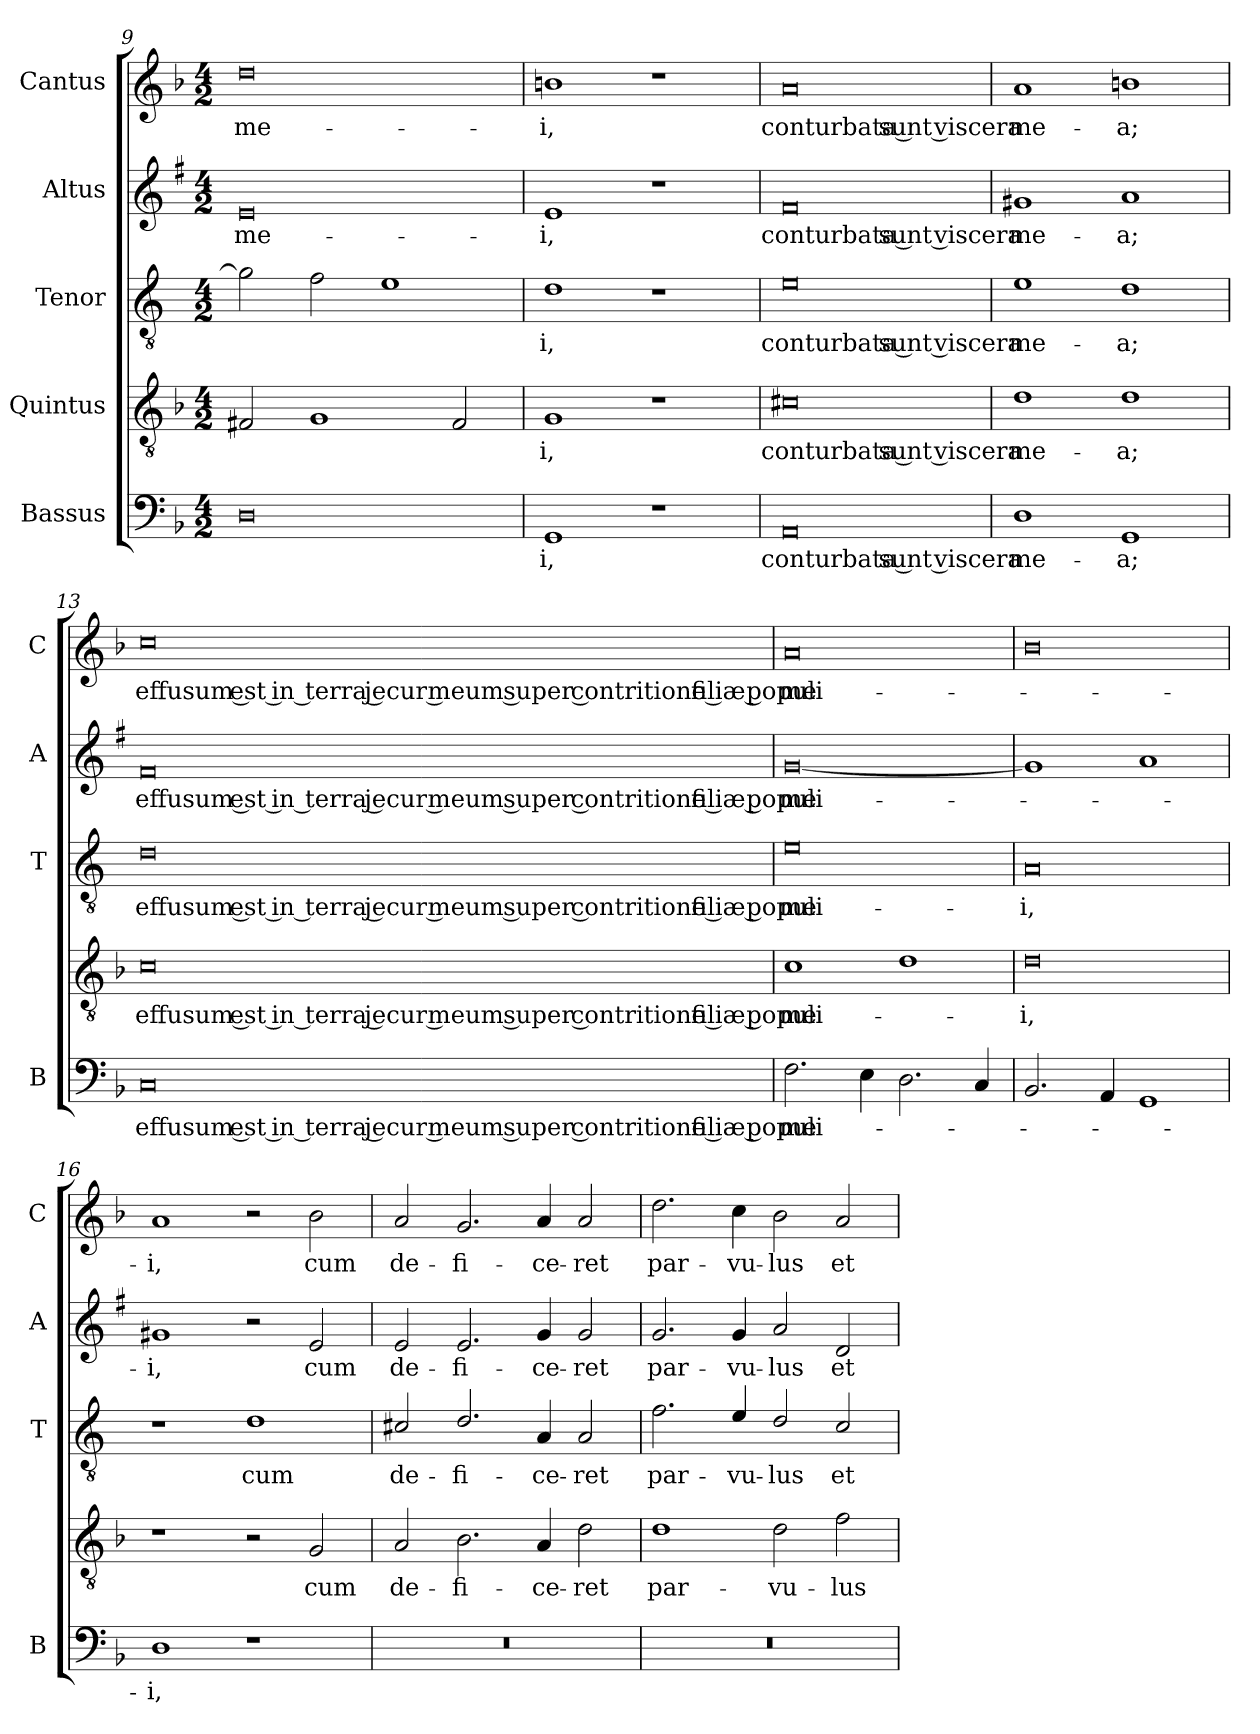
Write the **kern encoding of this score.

**kern	**text	**kern	**text	**kern	**text	**kern	**text	**kern	**text
*part5	*part5	*part4	*part4	*part3	*part3	*part2	*part2	*part1	*part1
*staff5	*staff5	*staff4	*staff4	*staff3	*staff3	*staff2	*staff2	*staff1	*staff1
*I"Bassus	*	*I"Quintus	*	*I"Tenor	*	*I"Altus	*	*I"Cantus	*
*I'B	*	*	*	*I'T	*	*I'A	*	*I'C	*
*clefF4	*	*clefGv2	*	*clefGv2	*	*clefG2	*	*clefG2	*
*	*	*	*	*ITrd4c7	*	*ITrd1c2	*	*	*
*k[b-]	*	*k[b-]	*	*k[b-]	*	*k[b-]	*	*k[b-]	*
*F:	*	*F:	*	*F:	*	*F:	*	*F:	*
*M4/2	*	*M4/2	*	*M4/2	*	*M4/2	*	*M4/2	*
=9	=9	=9	=9	=9	=9	=9	=9	=9	=9
!	!	!	!	!	!	!	!LO:LY:b	!	!LO:LY:b
0D	.	2F#X/	.	2c\]	.	0d	me-	0dd	me-
.	.	1G	.	2B-\	.	.	.	.	.
.	.	.	.	1A	.	.	.	.	.
.	.	2F#/	.	.	.	.	.	.	.
=10	=10	=10	=10	=10	=10	=10	=10	=10	=10
!	!LO:LY:b	!	!LO:LY:b	!	!LO:LY:b	!	!LO:LY:b	!	!LO:LY:b
1GG	-i,	1G	-i,	1G	-i,	1d	-i,	1bn	-i,
1r	.	1r	.	1r	.	1r	.	1r	.
!!LO:PB:g=z
=11	=11	=11	=11	=11	=11	=11	=11	=11	=11
!	!LO:LY:b	!	!LO:LY:b	!	!LO:LY:b	!	!LO:LY:b	!	!LO:LY:b
0AA	conturbata sunt viscera	0c#X	conturbata sunt viscera	0A	conturbata sunt viscera	0e	conturbata sunt viscera	0a	conturbata sunt viscera
=12	=12	=12	=12	=12	=12	=12	=12	=12	=12
!	!LO:LY:b	!	!LO:LY:b	!	!LO:LY:b	!	!LO:LY:b	!	!LO:LY:b
1D	me-	1d	me-	1A	me-	1f#X	me-	1a	me-
!	!LO:LY:b	!	!LO:LY:b	!	!LO:LY:b	!	!LO:LY:b	!	!LO:LY:b
1GG	-a;	1d	-a;	1G	-a;	1g	-a;	1bn	-a;
=13	=13	=13	=13	=13	=13	=13	=13	=13	=13
!	!LO:LY:b	!	!LO:LY:b	!	!LO:LY:b	!	!LO:LY:b	!	!LO:LY:b
0C	effusum est in terra jecur meum super contritione filiæ populi	0c	effusum est in terra jecur meum super contritione filiæ populi	0G	effusum est in terra jecur meum super contritione filiæ populi	0e	effusum est in terra jecur meum super contritione filiæ populi	0cc	effusum est in terra jecur meum super contritione filiæ populi
!!LO:LB:g=z
=14	=14	=14	=14	=14	=14	=14	=14	=14	=14
!	!LO:LY:b	!	!LO:LY:b	!	!LO:LY:b	!	!LO:LY:b	!	!LO:LY:b
2.F\	me-	1c	me-	0A	me-	[0f	me-	0a	me-
4E\	.	.	.	.	.	.	.	.	.
2.D\	.	1d	.	.	.	.	.	.	.
4C/	.	.	.	.	.	.	.	.	.
=15	=15	=15	=15	=15	=15	=15	=15	=15	=15
!	!	!	!LO:LY:b	!	!LO:LY:b	!	!	!	!
2.BB-/	.	0d	-i,	0D	-i,	1f]	.	0b-	.
4AA/	.	.	.	.	.	.	.	.	.
1GG	.	.	.	.	.	1g	.	.	.
=16	=16	=16	=16	=16	=16	=16	=16	=16	=16
!	!LO:LY:b	!	!	!	!	!	!LO:LY:b	!	!LO:LY:b
1D	-i,	1r	.	1r	.	1f#X	-i,	1a	-i,
!	!	!	!	!	!LO:LY:b	!	!	!	!
1r	.	2r	.	1G	cum	2r	.	2r	.
!	!	!	!LO:LY:b	!	!	!	!LO:LY:b	!	!LO:LY:b
.	.	2G/	cum	.	.	2d/	cum	2b-\	cum
=17	=17	=17	=17	=17	=17	=17	=17	=17	=17
!	!	!	!LO:LY:b	!	!LO:LY:b	!	!LO:LY:b	!	!LO:LY:b
0r	.	2A/	de-	2F#X/	de-	2d/	de-	2a/	de-
!	!	!	!LO:LY:b	!	!LO:LY:b	!	!LO:LY:b	!	!LO:LY:b
.	.	2.B-\	-fi-	2.G/	-fi-	2.d/	-fi-	2.g/	-fi-
!	!	!	!LO:LY:b	!	!LO:LY:b	!	!LO:LY:b	!	!LO:LY:b
.	.	4A/	-ce-	4D/	-ce-	4f/	-ce-	4a/	-ce-
!	!	!	!LO:LY:b	!	!LO:LY:b	!	!LO:LY:b	!	!LO:LY:b
.	.	2d\	-ret	2D/	-ret	2f/	-ret	2a/	-ret
=18	=18	=18	=18	=18	=18	=18	=18	=18	=18
!	!	!	!LO:LY:b	!	!LO:LY:b	!	!LO:LY:b	!	!LO:LY:b
0r	.	1d	par-	2.B-\	par-	2.f/	par-	2.dd\	par-
!	!	!	!	!	!LO:LY:b	!	!LO:LY:b	!	!LO:LY:b
.	.	.	.	4A/	-vu-	4f/	-vu-	4cc\	-vu-
!	!	!	!LO:LY:b	!	!LO:LY:b	!	!LO:LY:b	!	!LO:LY:b
.	.	2d\	-vu-	2G/	-lus	2g/	-lus	2b-\	-lus
!	!	!	!LO:LY:b	!	!LO:LY:b	!	!LO:LY:b	!	!LO:LY:b
.	.	2f\	-lus	2F/	et	2c/	et	2a/	et
=	=	=	=	=	=	=	=	=	=
*-	*-	*-	*-	*-	*-	*-	*-	*-	*-
